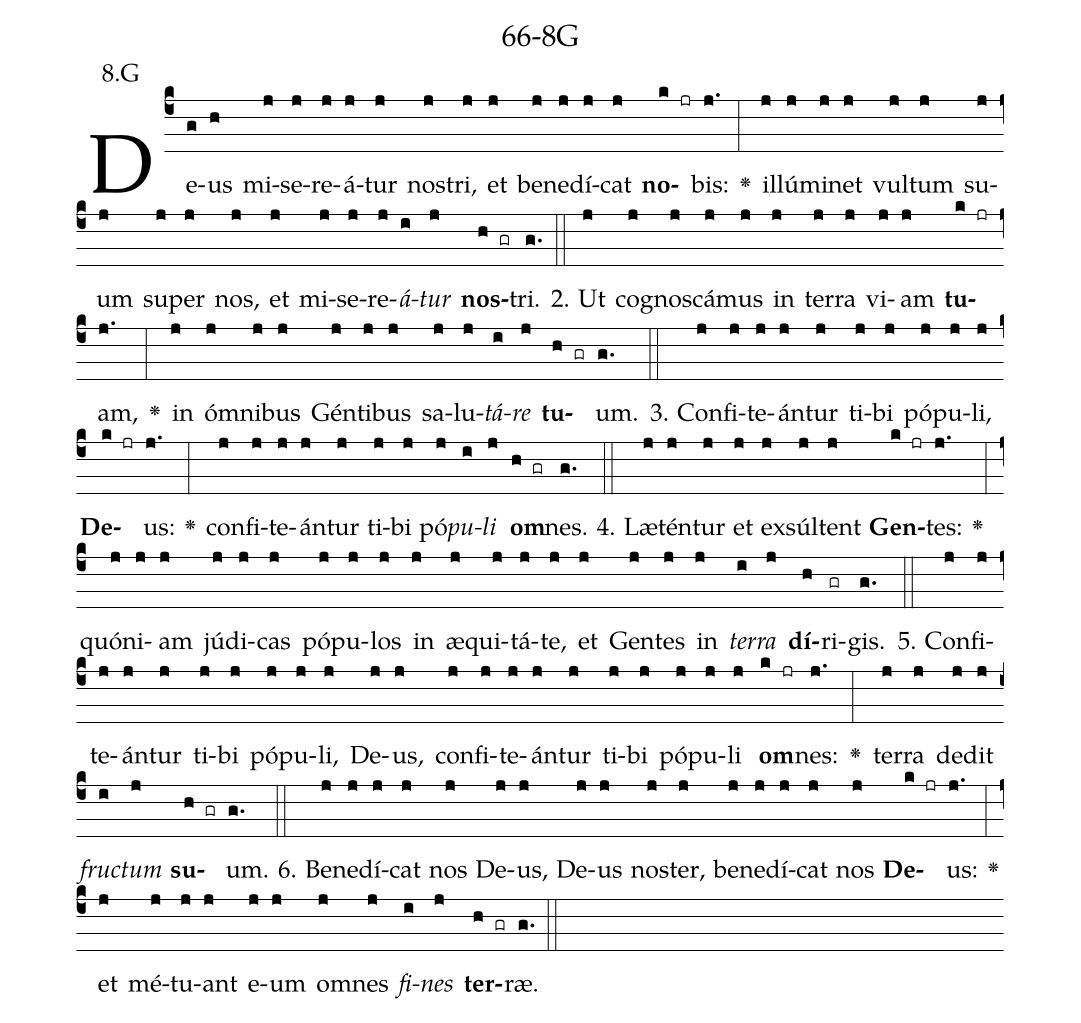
name: 66-8G;
annotation: 8.G;
%%
(c4)De(g)us(h) mi(j)se(j)re(j)á(j)tur(j) nos(j)tri,(j) et(j) be(j)ne(j)dí(j)cat(j) <b>no</b>(k jr)bis:(j.) <v>\greheightstar</v>(:) il(j)lú(j)mi(j)net(j) vul(j)tum(j) su(j)um(j) su(j)per(j) nos,(j) et(j) mi(j)se(j)re(j)<i>á</i>(i)<i>tur</i>(j) <b>nos</b>(h gr)tri.(g.) (::)
2. Ut(j) co(j)gnos(j)cá(j)mus(j) in(j) ter(j)ra(j) vi(j)am(j) <b>tu</b>(k jr)am,(j.) <v>\greheightstar</v>(:) in(j) óm(j)ni(j)bus(j) Gén(j)ti(j)bus(j) sa(j)lu(j)<i>tá</i>(i)<i>re</i>(j) <b>tu</b>(h gr)um.(g.) (::)
3. Con(j)fi(j)te(j)án(j)tur(j) ti(j)bi(j) pó(j)pu(j)li,(j) <b>De</b>(k jr)us:(j.) <v>\greheightstar</v>(:) con(j)fi(j)te(j)án(j)tur(j) ti(j)bi(j) pó(j)<i>pu</i>(i)<i>li</i>(j) <b>om</b>(h gr)nes.(g.) (::)
4. Læ(j)tén(j)tur(j) et(j) ex(j)súl(j)tent(j) <b>Gen</b>(k jr)tes:(j.) <v>\greheightstar</v>(:) quón(j)i(j)am(j) jú(j)di(j)cas(j) pó(j)pu(j)los(j) in(j) æ(j)qui(j)tá(j)te,(j) et(j) Gen(j)tes(j) in(j) <i>ter</i>(i)<i>ra</i>(j) <b>dí</b>(h)ri(gr)gis.(g.) (::)
5. Con(j)fi(j)te(j)án(j)tur(j) ti(j)bi(j) pó(j)pu(j)li,(j) De(j)us,(j) con(j)fi(j)te(j)án(j)tur(j) ti(j)bi(j) pó(j)pu(j)li(j) <b>om</b>(k jr)nes:(j.) <v>\greheightstar</v>(:) ter(j)ra(j) de(j)dit(j) <i>fruc</i>(i)<i>tum</i>(j) <b>su</b>(h gr)um.(g.) (::)
6. Be(j)ne(j)dí(j)cat(j) nos(j) De(j)us,(j) De(j)us(j) nos(j)ter,(j) be(j)ne(j)dí(j)cat(j) nos(j) <b>De</b>(k jr)us:(j.) <v>\greheightstar</v>(:) et(j) mé(j)tu(j)ant(j) e(j)um(j) om(j)nes(j) <i>fi</i>(i)<i>nes</i>(j) <b>ter</b>(h gr)ræ.(g.) (::)
